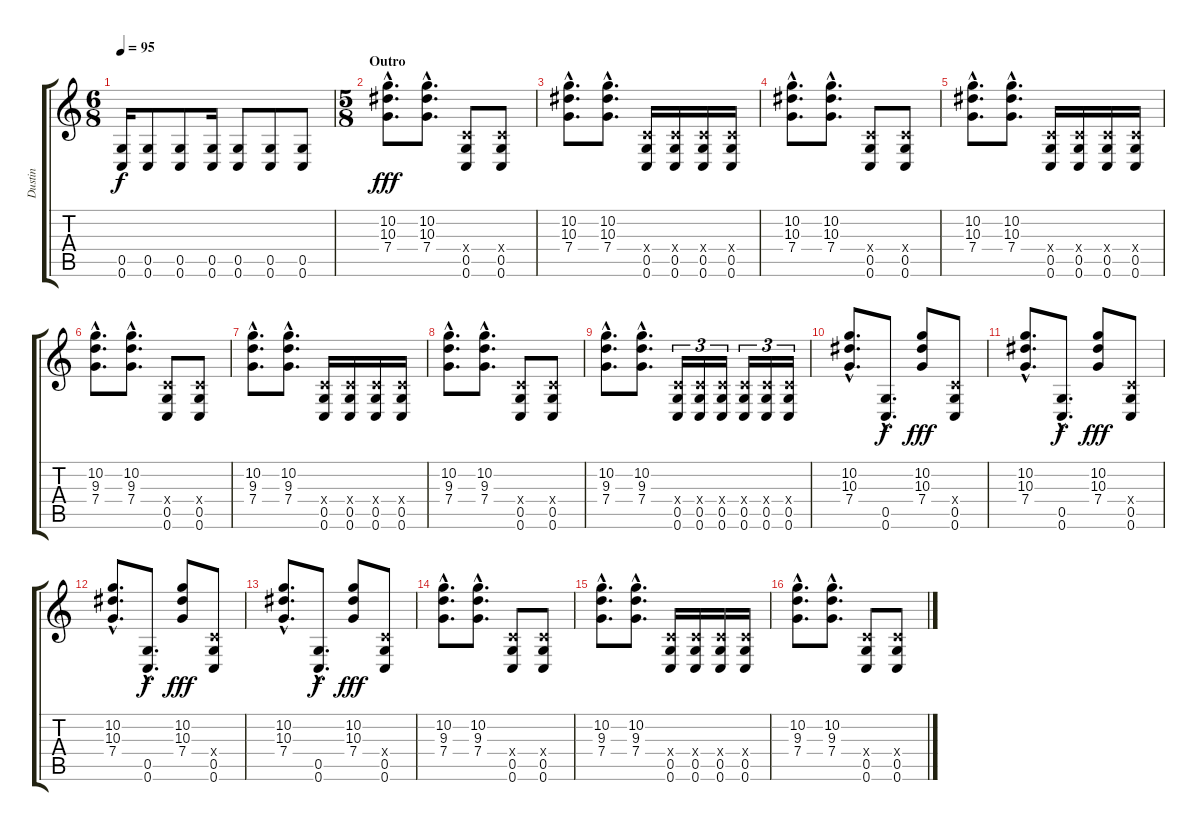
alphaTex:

\track ("Dustin " "Dustin ") {instrument distortionguitar}
\staff {score tabs}
\tuning (D4 A3 F3 C3 G2 C2) {hide}
\ts (6 8)
\tempo 95
\clef g2
\ks c
(0.5 0.6).16{dy f} (0.5 0.6).8 (0.5 0.6).8 (0.5 0.6).16 (0.5 0.6).8 (0.5 0.6).8 (0.5 0.6).8 |
\ts (5 8)
\section ("" "Outro")
(10.2{hac} 10.3{hac} 7.4{hac}).8{d dy fff} (10.2{hac} 10.3{hac} 7.4{hac}).8{d} (0.4{x} 0.5 0.6).8 (0.4{x} 0.5 0.6).8 |
(10.2{hac} 10.3{hac} 7.4{hac}).8{d} (10.2{hac} 10.3{hac} 7.4{hac}).8{d} (0.4{x} 0.5 0.6).16 (0.4{x} 0.5 0.6).16 (0.4{x} 0.5 0.6).16 (0.4{x} 0.5 0.6).16 |
(10.2{hac} 10.3{hac} 7.4{hac}).8{d} (10.2{hac} 10.3{hac} 7.4{hac}).8{d} (0.4{x} 0.5 0.6).8 (0.4{x} 0.5 0.6).8 |
(10.2{hac} 10.3{hac} 7.4{hac}).8{d} (10.2{hac} 10.3{hac} 7.4{hac}).8{d} (0.4{x} 0.5 0.6).16 (0.4{x} 0.5 0.6).16 (0.4{x} 0.5 0.6).16 (0.4{x} 0.5 0.6).16 |
(10.2{hac} 9.3{hac} 7.4{hac}).8{d} (10.2{hac} 9.3{hac} 7.4{hac}).8{d} (0.4{x} 0.5 0.6).8 (0.4{x} 0.5 0.6).8 |
(10.2{hac} 9.3{hac} 7.4{hac}).8{d} (10.2{hac} 9.3{hac} 7.4{hac}).8{d} (0.4{x} 0.5 0.6).16 (0.4{x} 0.5 0.6).16 (0.4{x} 0.5 0.6).16 (0.4{x} 0.5 0.6).16 |
(10.2{hac} 9.3{hac} 7.4{hac}).8{d} (10.2{hac} 9.3{hac} 7.4{hac}).8{d} (0.4{x} 0.5 0.6).8 (0.4{x} 0.5 0.6).8 |
(10.2{hac} 9.3{hac} 7.4{hac}).8{d} (10.2{hac} 9.3{hac} 7.4{hac}).8{d} (0.4{x} 0.5 0.6).16{tu (3 2)} (0.4{x} 0.5 0.6).16{tu (3 2)} (0.4{x} 0.5 0.6).16{tu (3 2)} (0.4{x} 0.5 0.6).16{tu (3 2)} (0.4{x} 0.5 0.6).16{tu (3 2)} (0.4{x} 0.5 0.6).16{tu (3 2)} |
(10.2{hac} 10.3{hac} 7.4{hac}).8{d} (0.5{hac} 0.6{hac}).8{d dy f} (10.2 10.3 7.4).8{dy fff} (0.4{x} 0.5 0.6).8 |
(10.2{hac} 10.3{hac} 7.4{hac}).8{d} (0.5{hac} 0.6{hac}).8{d dy f} (10.2 10.3 7.4).8{dy fff} (0.4{x} 0.5 0.6).8 |
(10.2{hac} 10.3{hac} 7.4{hac}).8{d} (0.5{hac} 0.6{hac}).8{d dy f} (10.2 10.3 7.4).8{dy fff} (0.4{x} 0.5 0.6).8 |
(10.2{hac} 10.3{hac} 7.4{hac}).8{d} (0.5{hac} 0.6{hac}).8{d dy f} (10.2 10.3 7.4).8{dy fff} (0.4{x} 0.5 0.6).8 |
(10.2{hac} 9.3{hac} 7.4{hac}).8{d} (10.2{hac} 9.3{hac} 7.4{hac}).8{d} (0.4{x} 0.5 0.6).8 (0.4{x} 0.5 0.6).8 |
(10.2{hac} 9.3{hac} 7.4{hac}).8{d} (10.2{hac} 9.3{hac} 7.4{hac}).8{d} (0.4{x} 0.5 0.6).16 (0.4{x} 0.5 0.6).16 (0.4{x} 0.5 0.6).16 (0.4{x} 0.5 0.6).16 |
(10.2{hac} 9.3{hac} 7.4{hac}).8{d} (10.2{hac} 9.3{hac} 7.4{hac}).8{d} (0.4{x} 0.5 0.6).8 (0.4{x} 0.5 0.6).8
